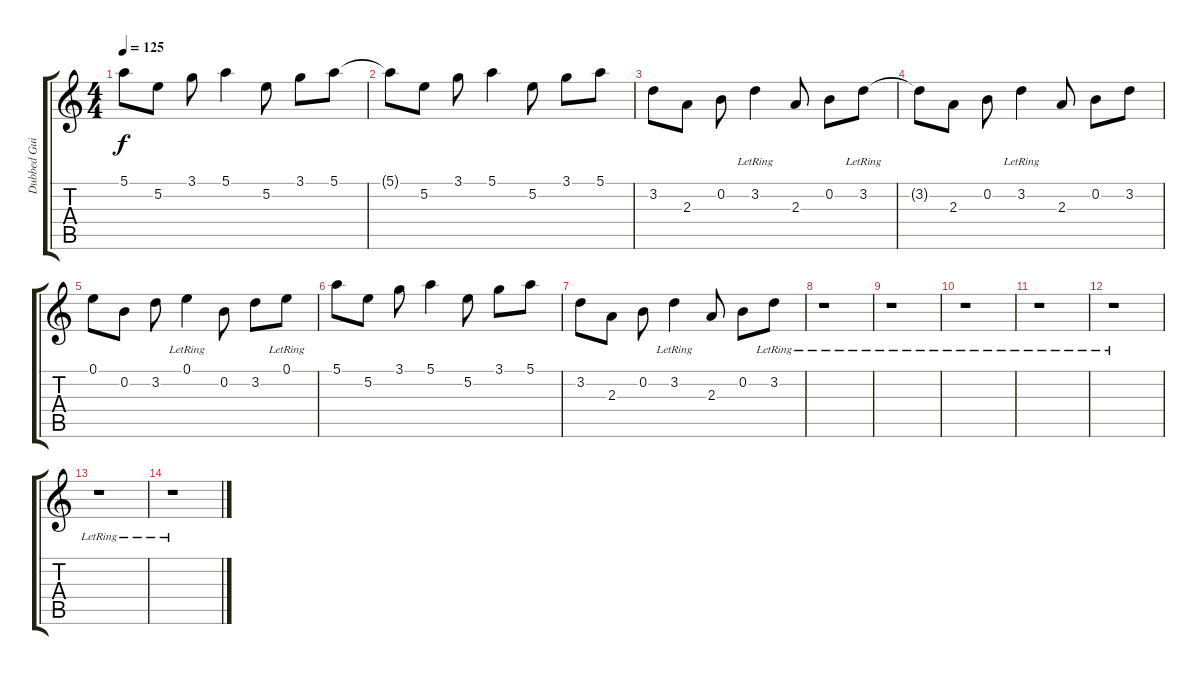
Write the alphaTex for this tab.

\track ("Dubbed Guitar (arpeggio)" "Dubbed Gui") {instrument acousticguitarsteel}
\staff {score tabs}
\tuning (E4 B3 G3 D3 A2 E2) {hide}
\ts (4 4)
\tempo 125
\clef g2
\ks c
5.1.8{dy f} 5.2.8 3.1.8 5.1.4 5.2.8 3.1.8 5.1.8 |
5.1{t}.8 5.2.8 3.1.8 5.1.4 5.2.8 3.1.8 5.1.8 |
3.2.8 2.3.8 0.2.8 3.2{lr}.4 2.3.8 0.2.8 3.2{lr}.8 |
3.2{t}.8 2.3.8 0.2.8 3.2{lr}.4 2.3.8 0.2.8 3.2.8 |
0.1.8 0.2.8 3.2.8 0.1{lr}.4 0.2.8 3.2.8 0.1{lr}.8 |
5.1.8 5.2.8 3.1.8 5.1.4 5.2.8 3.1.8 5.1.8 |
3.2.8 2.3.8 0.2.8 3.2{lr}.4 2.3.8 0.2.8 3.2{lr}.8 |
r.1 |
r.1 |
r.1 |
r.1 |
r.1 |
r.1 |
r.1
